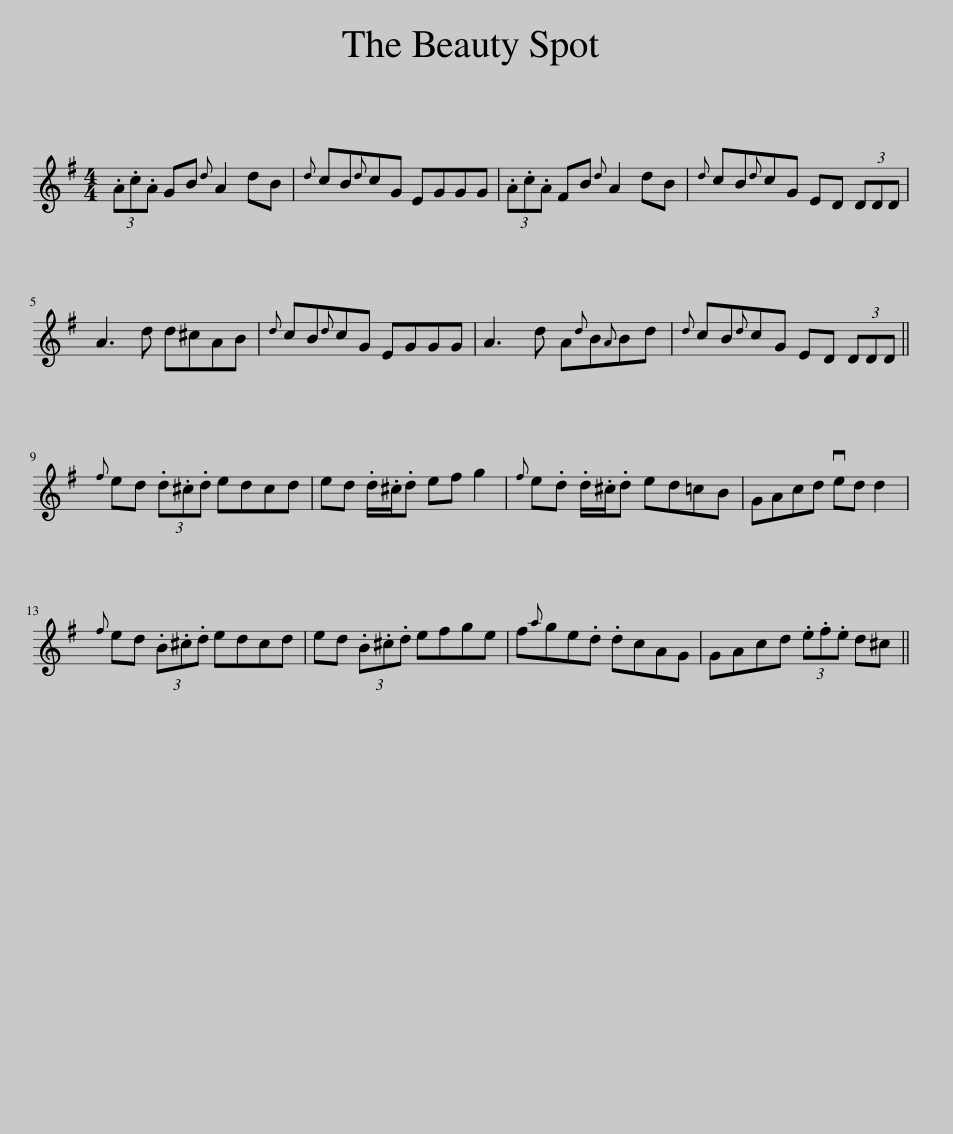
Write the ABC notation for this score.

X:1
L:1/8
M:4/4
I:linebreak $
K:G
V:1 treble
V:1
 (3.A.c.A GB{d} A2 dB |{d} cB{d}cG EGGG | (3.A.c.A FB{d} A2 dB |{d} cB{d}cG ED (3DDD |$ A3 d d^cAB | %5
{d} cB{d}cG EGGG | A3 d A{d}B{A}Bd |{d} cB{d}cG ED (3DDD ||${f} ed (3.d.^c.d edcd | ed .d/.^c/.d ef g2 | %10
{f} e.d .d/.^c/.d ed=cB | GAcd ved d2 |${f} ed (3.B.^c.d edcd | ed (3.B.^c.d efge | f{a}ge.d .dcAG | %15
 GAcd (3.e.f.e d^c || %16
